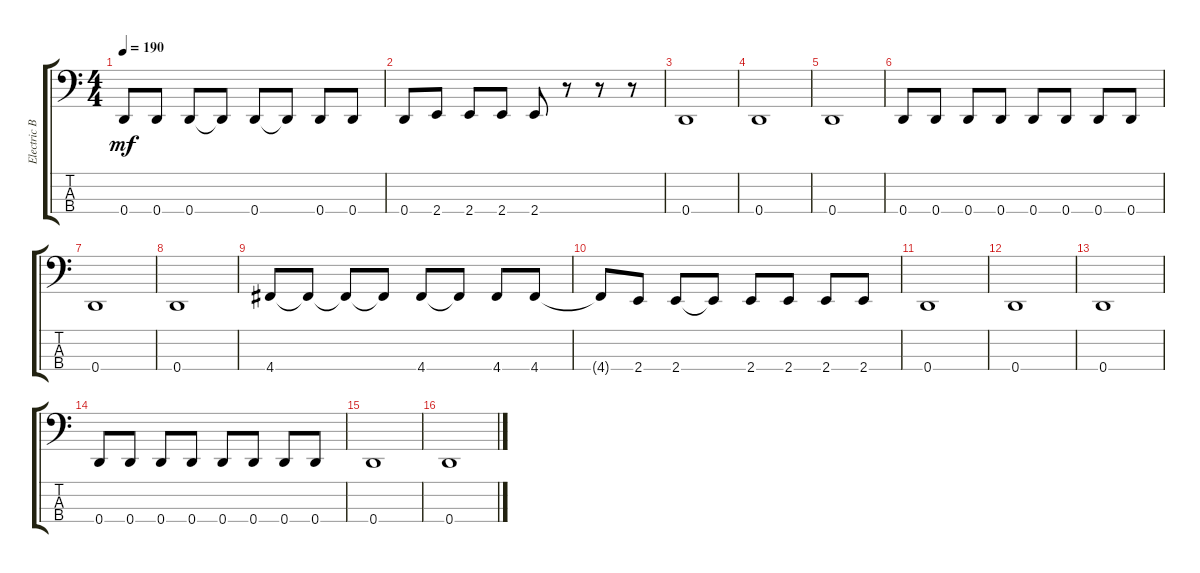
\track ("Electric Bass" "Electric B") {instrument electricbassfinger}
\staff {score tabs}
\tuning (G2 D2 A1 D1) {hide}
\ts (4 4)
\tempo 190
\clef f4
\ks c
0.4{t}.8{dy mf} 0.4.8 0.4.8 0.4{t}.8 0.4.8 0.4{t}.8 0.4.8 0.4.8 |
0.4.8 2.4.8 2.4.8 2.4.8 2.4.8 r.8 r.8 r.8 |
0.4.1 |
0.4.1 |
0.4.1 |
0.4.8 0.4.8 0.4.8 0.4.8 0.4.8 0.4.8 0.4.8 0.4.8 |
0.4.1 |
0.4.1 |
4.4.8 4.4{t}.8 4.4{t}.8 4.4{t}.8 4.4.8 4.4{t}.8 4.4.8 4.4.8 |
4.4{t}.8 2.4.8 2.4.8 2.4{t}.8 2.4.8 2.4.8 2.4.8 2.4.8 |
0.4.1 |
0.4.1 |
0.4.1 |
0.4.8 0.4.8 0.4.8 0.4.8 0.4.8 0.4.8 0.4.8 0.4.8 |
0.4.1 |
0.4.1
